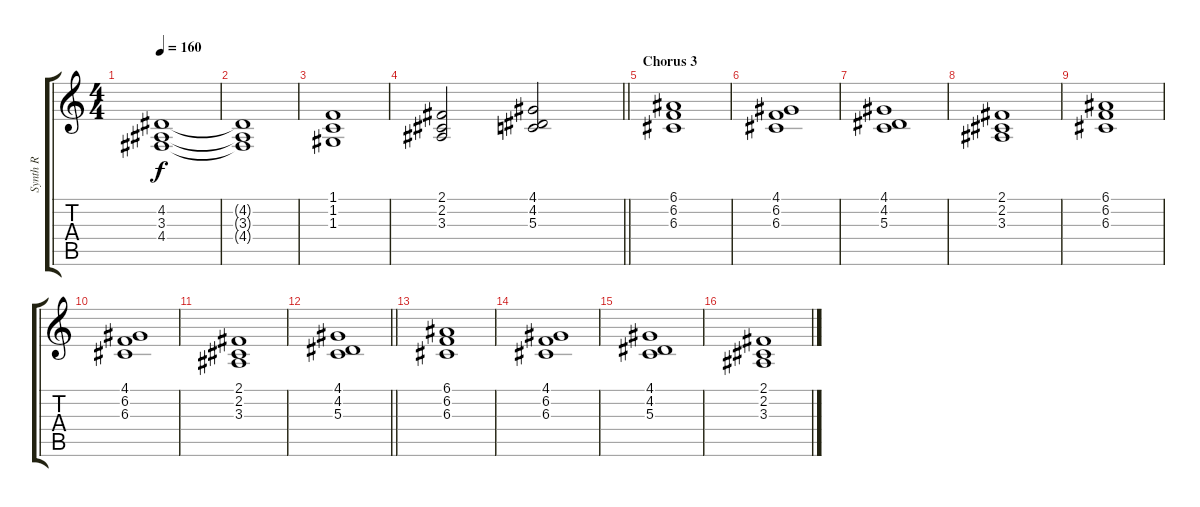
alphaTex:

\track ("Synth R" "Synth R") {instrument pad3polysynth}
\staff {score tabs}
\tuning (E4 B3 G3 D3 A2 E2) {hide}
\ts (4 4)
\tempo 160
\clef g2
\ks c
(4.2 3.3 4.4).1{dy f} |
(4.2{t} 3.3{t} 4.4{t}).1 |
(1.1 1.2 1.3).1 |
\barLineRight lightlight
(2.1 2.2 3.3).2 (4.1 4.2 5.3).2 |
\section ("" "Chorus 3")
(6.1 6.2 6.3).1 |
(4.1 6.2 6.3).1 |
(4.1 4.2 5.3).1 |
(2.1 2.2 3.3).1 |
(6.1 6.2 6.3).1 |
(4.1 6.2 6.3).1 |
(2.1 2.2 3.3).1 |
\barLineRight lightlight
(4.1 4.2 5.3).1 |
(6.1 6.2 6.3).1 |
(4.1 6.2 6.3).1 |
(4.1 4.2 5.3).1 |
(2.1 2.2 3.3).1
